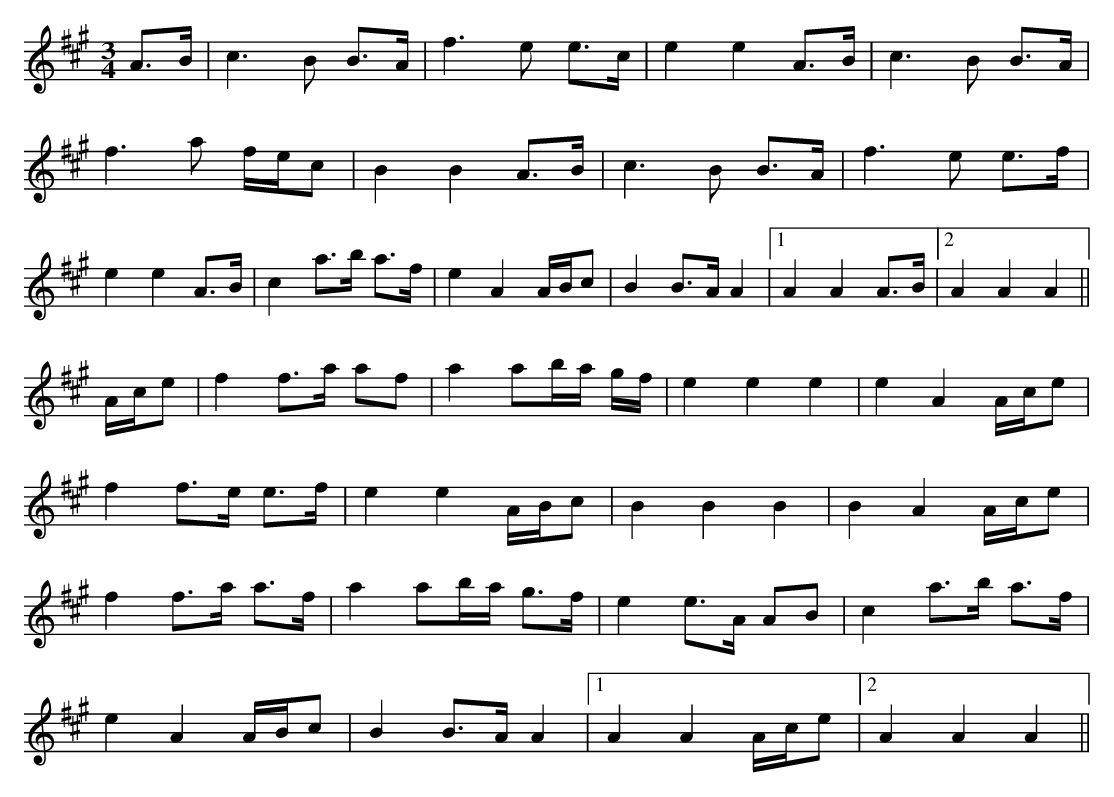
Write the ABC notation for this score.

X:1
M:3/4
K:A
A>B|c3B B>A|f3e e>c|e2 e2 A>B|c3B B>A|
f3a f/e/c|B2 B2 A>B|c3B B>A|f3e e>f|
e2 e2 A>B|c2 a>b a>f|e2 A2 A/B/c|B2 B>A A2|1 A2 A2 A>B|2 A2 A2 A2||
A/c/e|f2 f>a af|a2 ab/a/ g/f/|e2e2 e2|e2 A2 A/c/e|
f2 f>e e>f|e2 e2 A/B/c|B2B2 B2|B2 A2 A/c/e|
f2 f>a a>f|a2 ab/a/ g>f|e2 e>A AB|c2 a>b a>f|
e2 A2 A/B/c|B2 B>A A2|1 A2 A2 A/c/e|2 A2 A2 A2||
